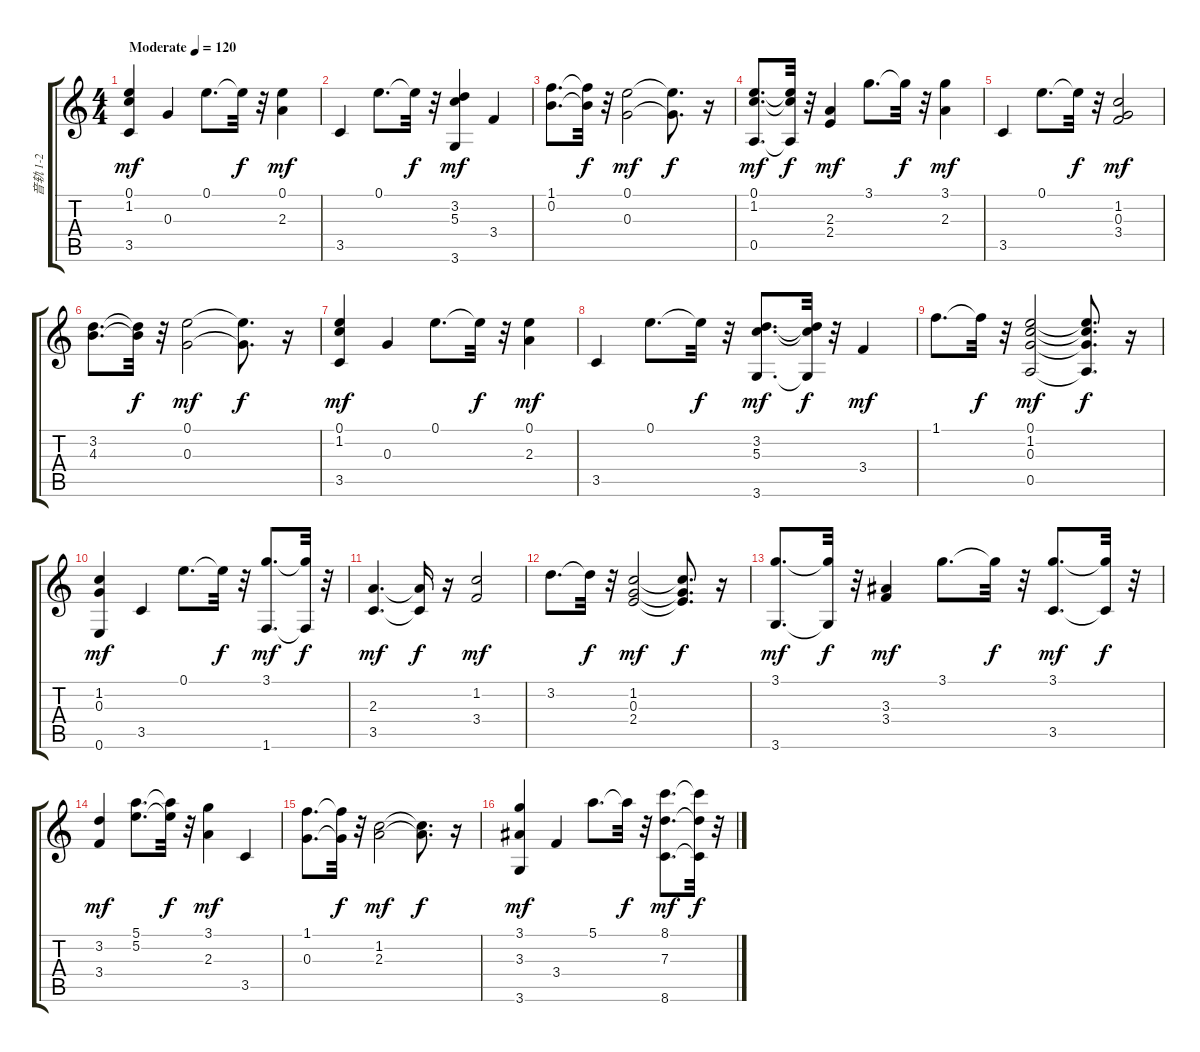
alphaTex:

\track ("音轨 1-2" "音轨 1-2") {instrument acousticguitarsteel}
\staff {score tabs}
\tuning (E4 B3 G3 D3 A2 E2) {hide}
\ts (4 4)
\tempo (120 "Moderate")
\clef g2
\ks c
(0.1 1.2 3.5).4{dy mf instrument acousticguitarsteel} 0.3.4 0.1.8{d} 0.1{t}.32{dy f} r.32 (0.1 2.3).4{dy mf} |
3.5.4 0.1.8{d} 0.1{t}.32{dy f} r.32 (3.2 5.3 3.6).4{dy mf} 3.4.4 |
(1.1 0.2).8{d} (1.1{t} 0.2{t}).32{dy f} r.32 (0.1 0.3).2{dy mf} (0.1{t} 0.3{t}).8{d dy f} r.16 |
(0.1 1.2 0.5).8{d dy mf} (0.1{t} 1.2{t} 0.5{t}).32{dy f} r.32 (2.3 2.4).4{dy mf} 3.1.8{d} 3.1{t}.32{dy f} r.32 (3.1 2.3).4{dy mf} |
3.5.4 0.1.8{d} 0.1{t}.32{dy f} r.32 (1.2 0.3 3.4).2{dy mf} |
(3.2 4.3).8{d} (3.2{t} 4.3{t}).32{dy f} r.32 (0.1 0.3).2{dy mf} (0.1{t} 0.3{t}).8{d dy f} r.16 |
(0.1 1.2 3.5).4{dy mf} 0.3.4 0.1.8{d} 0.1{t}.32{dy f} r.32 (0.1 2.3).4{dy mf} |
3.5.4 0.1.8{d} 0.1{t}.32{dy f} r.32 (3.2 5.3 3.6).8{d dy mf} (3.2{t} 5.3{t} 3.6{t}).32{dy f} r.32 3.4.4{dy mf} |
1.1.8{d} 1.1{t}.32{dy f} r.32 (0.1 1.2 0.3 0.5).2{dy mf} (0.1{t} 1.2{t} 0.3{t} 0.5{t}).8{d dy f} r.16 |
(1.2 0.3 0.6).4{dy mf} 3.5.4 0.1.8{d} 0.1{t}.32{dy f} r.32 (3.1 1.6).8{d dy mf} (3.1{t} 1.6{t}).32{dy f} r.32 |
(2.3 3.5).4{d dy mf} (2.3{t} 3.5{t}).16{dy f} r.16 (1.2 3.4).2{dy mf} |
3.2.8{d} 3.2{t}.32{dy f} r.32 (1.2 0.3 2.4).2{dy mf} (1.2{t} 0.3{t} 2.4{t}).8{d dy f} r.16 |
(3.1 3.6).8{d dy mf} (3.1{t} 3.6{t}).32{dy f} r.32 (3.3 3.4).4{dy mf} 3.1.8{d} 3.1{t}.32{dy f} r.32 (3.1 3.5).8{d dy mf} (3.1{t} 3.5{t}).32{dy f} r.32 |
(3.2 3.4).4{dy mf} (5.1 5.2).8{d} (5.1{t} 5.2{t}).32{dy f} r.32 (3.1 2.3).4{dy mf} 3.5.4 |
(1.1 0.3).8{d} (1.1{t} 0.3{t}).32{dy f} r.32 (1.2 2.3).2{dy mf} (1.2{t} 2.3{t}).8{d dy f} r.16 |
(3.1 3.3 3.6).4{dy mf} 3.4.4 5.1.8{d} 5.1{t}.32{dy f} r.32 (8.1 7.3 8.6).8{d dy mf} (8.1{t} 7.3{t} 8.6{t}).32{dy f} r.32
